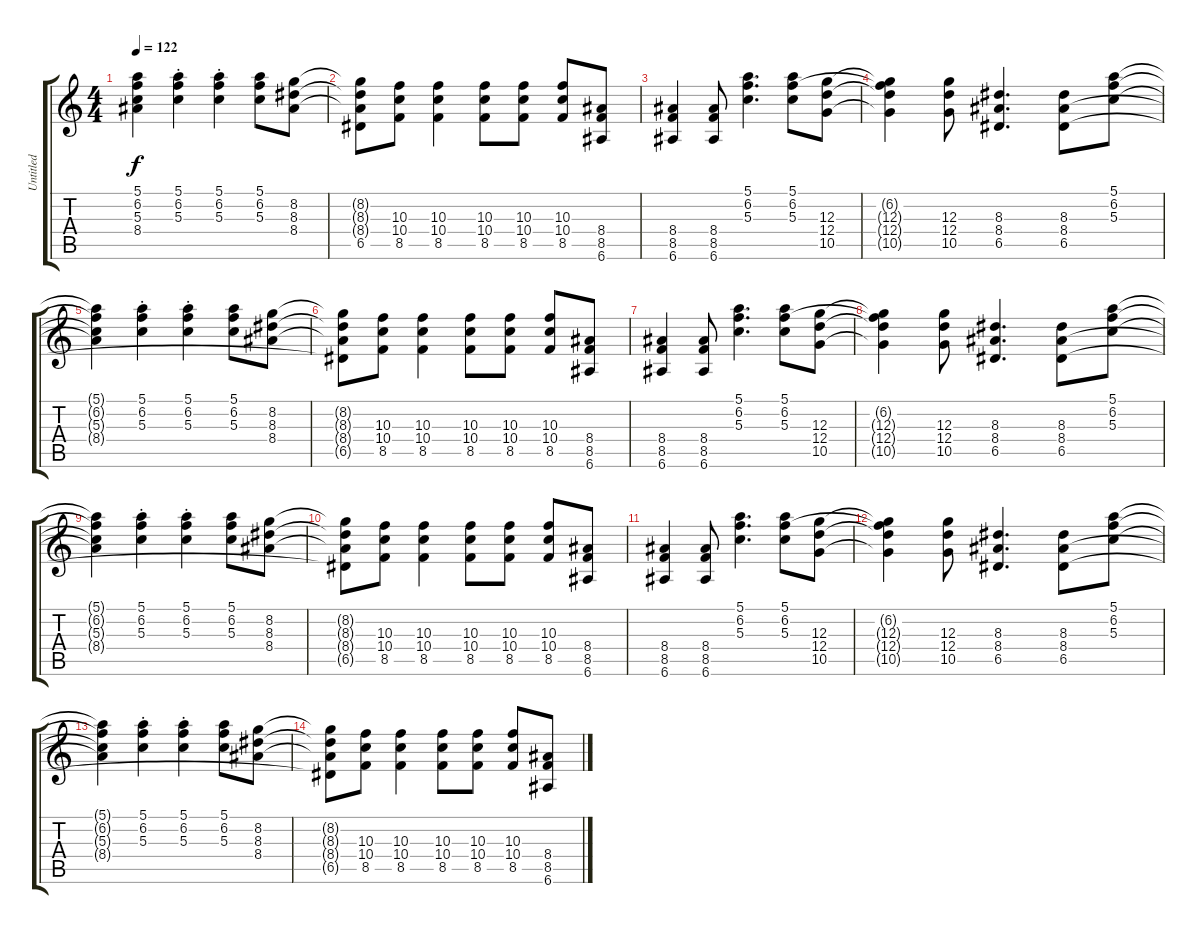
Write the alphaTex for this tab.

\track ("Untitled" "Untitled") {instrument overdrivenguitar}
\staff {score tabs}
\tuning (E4 B3 G3 D3 A2 E2) {hide}
\ts (4 4)
\tempo 122
\clef g2
\ks c
(5.1{t} 6.2{t} 5.3{t} 8.4{t}).4{dy f} (5.1{st} 6.2{st} 5.3{st}).4 (5.1{st} 6.2{st} 5.3{st}).4 (5.1 6.2 5.3).8 (8.2 8.3 8.4).8 |
(8.2{t} 8.3{t} 8.4{t} 6.5{t}).8 (10.3 10.4 8.5).8 (10.3 10.4 8.5).4 (10.3 10.4 8.5).8 (10.3 10.4 8.5).8 (10.3 10.4 8.5).8 (8.4 8.5 6.6).8 |
(8.4 8.5 6.6).4 (8.4 8.5 6.6).8 (5.1 6.2 5.3).4{d} (5.1 6.2 5.3).8 (12.3 12.4 10.5).8 |
(6.2{t} 12.3{t} 12.4{t} 10.5{t}).4 (12.3 12.4 10.5).8 (8.3 8.4 6.5).4{d} (8.3 8.4 6.5).8 (5.1 6.2 5.3).8 |
(5.1{t} 6.2{t} 5.3{t} 8.4{t}).4 (5.1{st} 6.2{st} 5.3{st}).4 (5.1{st} 6.2{st} 5.3{st}).4 (5.1 6.2 5.3).8 (8.2 8.3 8.4).8 |
(8.2{t} 8.3{t} 8.4{t} 6.5{t}).8 (10.3 10.4 8.5).8 (10.3 10.4 8.5).4 (10.3 10.4 8.5).8 (10.3 10.4 8.5).8 (10.3 10.4 8.5).8 (8.4 8.5 6.6).8 |
(8.4 8.5 6.6).4 (8.4 8.5 6.6).8 (5.1 6.2 5.3).4{d} (5.1 6.2 5.3).8 (12.3 12.4 10.5).8 |
(6.2{t} 12.3{t} 12.4{t} 10.5{t}).4 (12.3 12.4 10.5).8 (8.3 8.4 6.5).4{d} (8.3 8.4 6.5).8 (5.1 6.2 5.3).8 |
(5.1{t} 6.2{t} 5.3{t} 8.4{t}).4 (5.1{st} 6.2{st} 5.3{st}).4 (5.1{st} 6.2{st} 5.3{st}).4 (5.1 6.2 5.3).8 (8.2 8.3 8.4).8 |
(8.2{t} 8.3{t} 8.4{t} 6.5{t}).8 (10.3 10.4 8.5).8 (10.3 10.4 8.5).4 (10.3 10.4 8.5).8 (10.3 10.4 8.5).8 (10.3 10.4 8.5).8 (8.4 8.5 6.6).8 |
(8.4 8.5 6.6).4 (8.4 8.5 6.6).8 (5.1 6.2 5.3).4{d} (5.1 6.2 5.3).8 (12.3 12.4 10.5).8 |
(6.2{t} 12.3{t} 12.4{t} 10.5{t}).4 (12.3 12.4 10.5).8 (8.3 8.4 6.5).4{d} (8.3 8.4 6.5).8 (5.1 6.2 5.3).8 |
(5.1{t} 6.2{t} 5.3{t} 8.4{t}).4 (5.1{st} 6.2{st} 5.3{st}).4 (5.1{st} 6.2{st} 5.3{st}).4 (5.1 6.2 5.3).8 (8.2 8.3 8.4).8 |
(8.2{t} 8.3{t} 8.4{t} 6.5{t}).8 (10.3 10.4 8.5).8 (10.3 10.4 8.5).4 (10.3 10.4 8.5).8 (10.3 10.4 8.5).8 (10.3 10.4 8.5).8 (8.4 8.5 6.6).8
